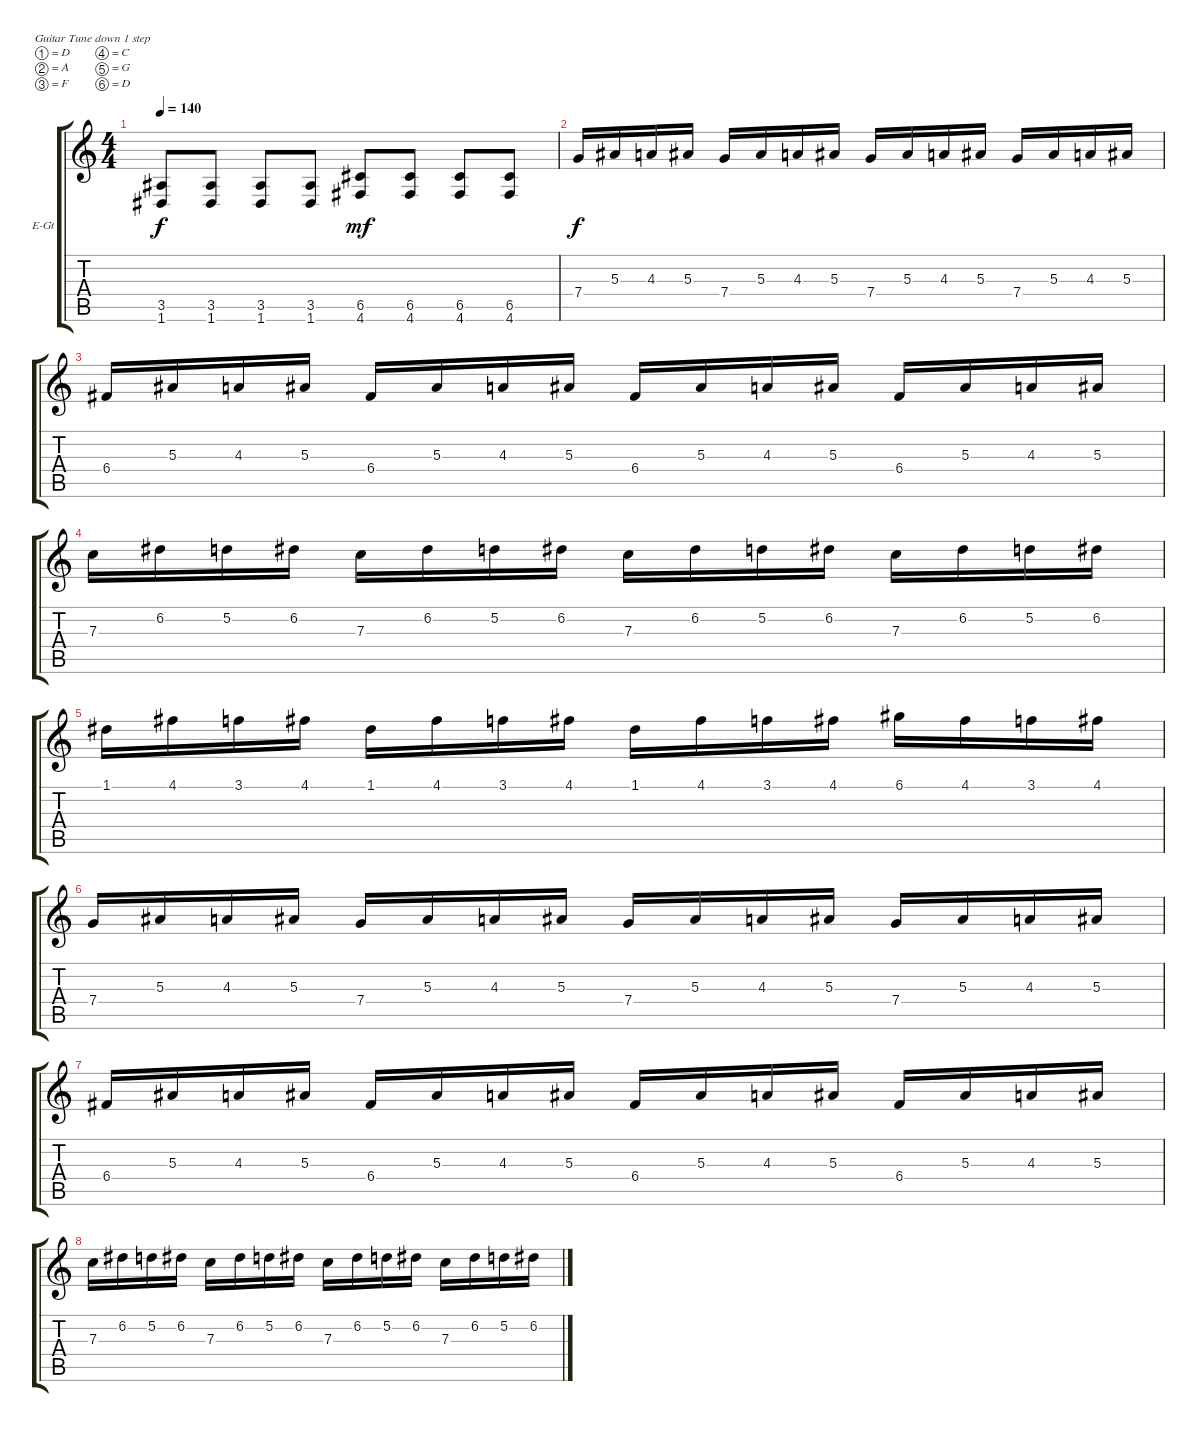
\bracketExtendMode groupsimilarinstruments
\firstSystemTrackNameOrientation horizontal
\otherSystemsTrackNameOrientation horizontal
\track ("Paul - Guitar 2" "E-Gt") {instrument distortionguitar}
\staff {score tabs}
\tuning (D4 A3 F3 C3 G2 D2)
\ts (4 4)
\tempo 140
\clef g2
\ks c
(3.5 1.6).8{dy f} (3.5 1.6).8 (3.5 1.6).8 (3.5 1.6).8 (6.5 4.6).8{dy mf} (6.5 4.6).8 (6.5 4.6).8 (6.5 4.6).8 |
7.4.16{dy f} 5.3.16 4.3.16 5.3.16 7.4.16 5.3.16 4.3.16 5.3.16 7.4.16 5.3.16 4.3.16 5.3.16 7.4.16 5.3.16 4.3.16 5.3.16 |
6.4.16 5.3.16 4.3.16 5.3.16 6.4.16 5.3.16 4.3.16 5.3.16 6.4.16 5.3.16 4.3.16 5.3.16 6.4.16 5.3.16 4.3.16 5.3.16 |
7.3.16 6.2.16 5.2.16 6.2.16 7.3.16 6.2.16 5.2.16 6.2.16 7.3.16 6.2.16 5.2.16 6.2.16 7.3.16 6.2.16 5.2.16 6.2.16 |
1.1.16 4.1.16 3.1.16 4.1.16 1.1.16 4.1.16 3.1.16 4.1.16 1.1.16 4.1.16 3.1.16 4.1.16 6.1.16 4.1.16 3.1.16 4.1.16 |
7.4.16 5.3.16 4.3.16 5.3.16 7.4.16 5.3.16 4.3.16 5.3.16 7.4.16 5.3.16 4.3.16 5.3.16 7.4.16 5.3.16 4.3.16 5.3.16 |
6.4.16 5.3.16 4.3.16 5.3.16 6.4.16 5.3.16 4.3.16 5.3.16 6.4.16 5.3.16 4.3.16 5.3.16 6.4.16 5.3.16 4.3.16 5.3.16 |
7.3.16 6.2.16 5.2.16 6.2.16 7.3.16 6.2.16 5.2.16 6.2.16 7.3.16 6.2.16 5.2.16 6.2.16 7.3.16 6.2.16 5.2.16 6.2.16
